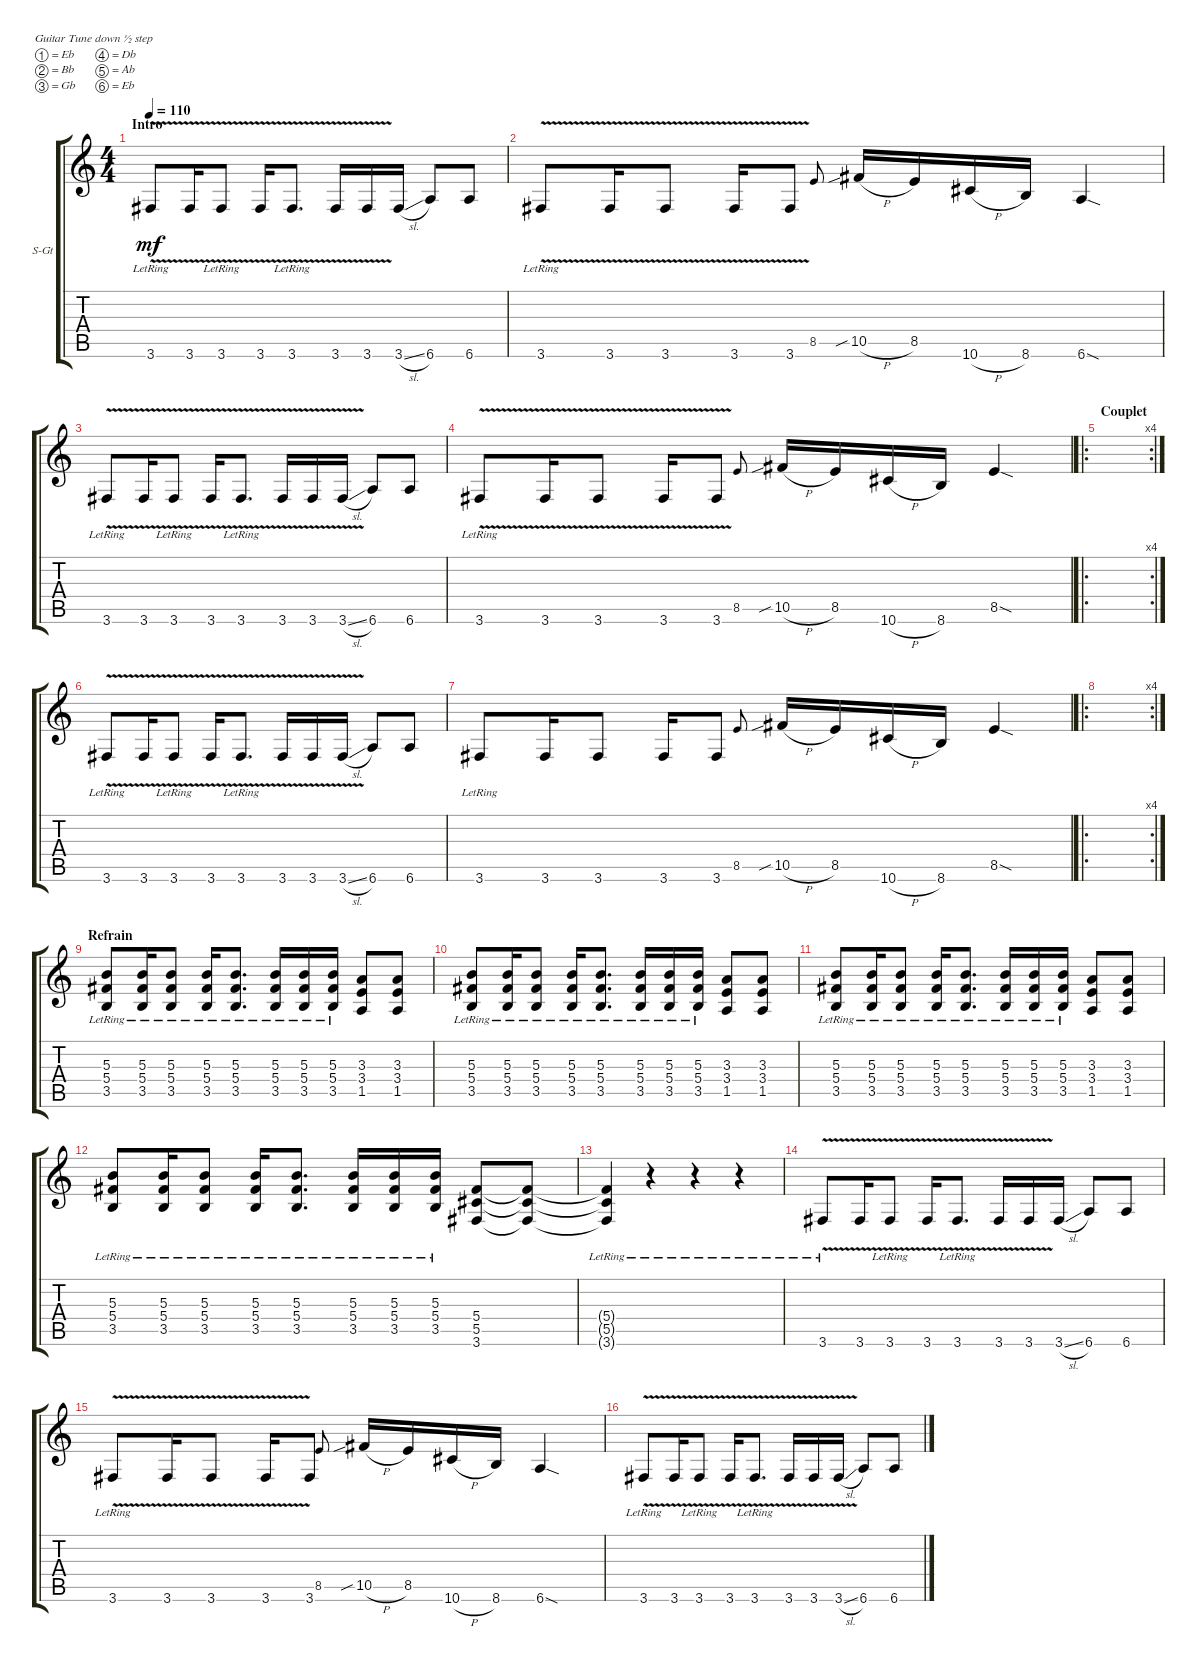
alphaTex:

\defaultSystemsLayout 4
\bracketExtendMode groupsimilarinstruments
\firstSystemTrackNameOrientation horizontal
\otherSystemsTrackNameOrientation horizontal
\track ("Steel Guitar" "S-Gt") {instrument acousticguitarsteel}
\staff {score tabs}
\tuning (Eb4 Bb3 Gb3 Db3 Ab2 Eb2)
\ts (4 4)
\section ("" "Intro")
\tempo 110
\clef g2
\ks c
3.6{v lr}.8{dy mf instrument acousticguitarsteel} 3.6{v}.16 3.6{v lr}.8 3.6{v}.16 3.6{v lr}.8{d} 3.6{v}.16 3.6{v}.16 3.6{sl}.16 6.6.8 6.6.8 |
3.6{v lr}.8 3.6{v}.16 3.6{v}.8 3.6{v}.16 3.6{v}.8 8.5.8{gr onbeat} 10.5{sib h}.16 8.5.16 10.6{h}.16 8.6.16 6.6{sod}.4 |
3.6{v lr}.8 3.6{v}.16 3.6{v lr}.8 3.6{v}.16 3.6{v lr}.8{d} 3.6{v}.16 3.6{v}.16 3.6{v sl}.16 6.6.8 6.6.8 |
3.6{v lr}.8 3.6{v}.16 3.6{v}.8 3.6{v}.16 3.6{v}.8 8.5.8{gr onbeat} 10.5{sib h}.16 8.5.16 10.6{h}.16 8.6.16 8.5{sod}.4 |
\ro
\rc 4
\section ("" "Couplet")
|
3.6{v lr}.8 3.6{v}.16 3.6{v lr}.8 3.6{v}.16 3.6{v lr}.8{d} 3.6{v}.16 3.6{v}.16 3.6{v sl}.16 6.6.8 6.6.8 |
3.6{lr}.8 3.6.16 3.6.8 3.6.16 3.6.8 8.5.8{gr onbeat} 10.5{sib h}.16 8.5.16 10.6{h}.16 8.6.16 8.5{sod}.4 |
\ro
\rc 4
|
\section ("" "Refrain")
(3.5{lr} 5.4{lr} 5.3{lr}).8 (5.3{lr} 5.4{lr} 3.5{lr}).16 (5.3{lr} 5.4{lr} 3.5{lr}).8 (3.5{lr} 5.4{lr} 5.3{lr}).16 (5.3{lr} 5.4{lr} 3.5{lr}).8{d} (3.5{lr} 5.4{lr} 5.3{lr}).16 (3.5{lr} 5.3{lr} 5.4{lr}).16 (3.5{lr} 5.4{lr} 5.3{lr}).16 (1.5 3.3 3.4).8 (1.5 3.4 3.3).8 |
(3.5{lr} 5.4{lr} 5.3{lr}).8 (5.3{lr} 5.4{lr} 3.5{lr}).16 (5.3{lr} 5.4{lr} 3.5{lr}).8 (3.5{lr} 5.4{lr} 5.3{lr}).16 (5.3{lr} 5.4{lr} 3.5{lr}).8{d} (3.5{lr} 5.4{lr} 5.3{lr}).16 (3.5{lr} 5.3{lr} 5.4{lr}).16 (3.5{lr} 5.4{lr} 5.3{lr}).16 (1.5 3.3 3.4).8 (1.5 3.4 3.3).8 |
(3.5{lr} 5.4{lr} 5.3{lr}).8 (5.3{lr} 5.4{lr} 3.5{lr}).16 (5.3{lr} 5.4{lr} 3.5{lr}).8 (3.5{lr} 5.4{lr} 5.3{lr}).16 (5.3{lr} 5.4{lr} 3.5{lr}).8{d} (3.5{lr} 5.4{lr} 5.3{lr}).16 (3.5{lr} 5.3{lr} 5.4{lr}).16 (3.5{lr} 5.4{lr} 5.3{lr}).16 (1.5 3.3 3.4).8 (1.5 3.4 3.3).8 |
(3.5{lr} 5.4{lr} 5.3{lr}).8 (5.3{lr} 5.4{lr} 3.5{lr}).16 (5.3{lr} 5.4{lr} 3.5{lr}).8 (3.5{lr} 5.4{lr} 5.3{lr}).16 (5.3{lr} 5.4{lr} 3.5{lr}).8{d} (3.5{lr} 5.4{lr} 5.3{lr}).16 (3.5{lr} 5.3{lr} 5.4{lr}).16 (3.5{lr} 5.4{lr} 5.3{lr}).16 (5.5 3.6 5.4).8 (5.5{t} 5.4{t} 3.6{t}).8 |
(3.6{lr t} 5.5{lr t} 5.4{lr t}).4 r.4 r.4 r.4 |
3.6{v lr}.8 3.6{v}.16 3.6{v lr}.8 3.6{v}.16 3.6{v lr}.8{d} 3.6{v}.16 3.6{v}.16 3.6{sl}.16 6.6.8 6.6.8 |
3.6{v lr}.8 3.6{v}.16 3.6{v}.8 3.6{v}.16 3.6{v}.8 8.5.8{gr onbeat} 10.5{sib h}.16 8.5.16 10.6{h}.16 8.6.16 6.6{sod}.4 |
3.6{v lr}.8 3.6{v}.16 3.6{v lr}.8 3.6{v}.16 3.6{v lr}.8{d} 3.6{v}.16 3.6{v}.16 3.6{v sl}.16 6.6.8 6.6.8
